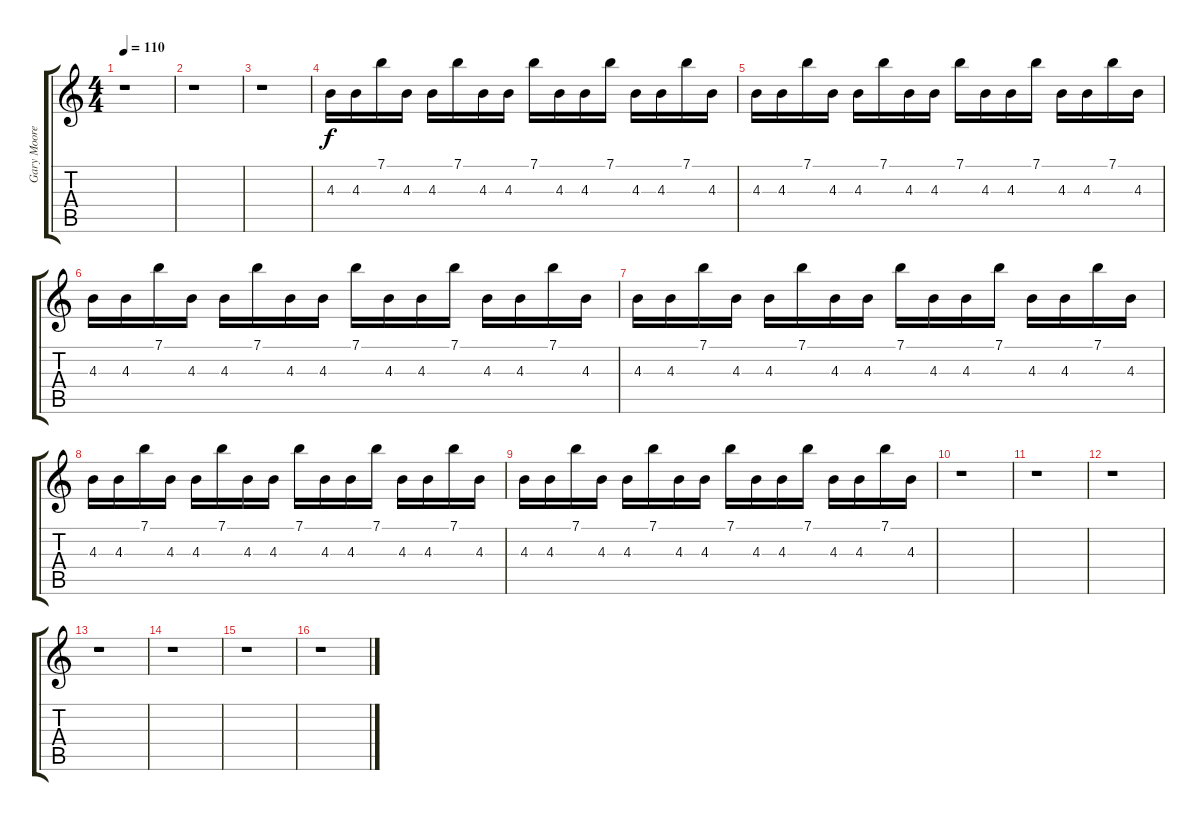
\track ("Gary Moore" "Gary Moore") {instrument overdrivenguitar}
\staff {score tabs}
\tuning (E4 B3 G3 D3 A2 E2) {hide}
\ts (4 4)
\tempo 110
\clef g2
\ks c
r.1{dy f} |
r.1 |
r.1 |
4.3.16 4.3.16 7.1.16 4.3.16 4.3.16 7.1.16 4.3.16 4.3.16 7.1.16 4.3.16 4.3.16 7.1.16 4.3.16 4.3.16 7.1.16 4.3.16 |
4.3.16 4.3.16 7.1.16 4.3.16 4.3.16 7.1.16 4.3.16 4.3.16 7.1.16 4.3.16 4.3.16 7.1.16 4.3.16 4.3.16 7.1.16 4.3.16 |
4.3.16 4.3.16 7.1.16 4.3.16 4.3.16 7.1.16 4.3.16 4.3.16 7.1.16 4.3.16 4.3.16 7.1.16 4.3.16 4.3.16 7.1.16 4.3.16 |
4.3.16 4.3.16 7.1.16 4.3.16 4.3.16 7.1.16 4.3.16 4.3.16 7.1.16 4.3.16 4.3.16 7.1.16 4.3.16 4.3.16 7.1.16 4.3.16 |
4.3.16 4.3.16 7.1.16 4.3.16 4.3.16 7.1.16 4.3.16 4.3.16 7.1.16 4.3.16 4.3.16 7.1.16 4.3.16 4.3.16 7.1.16 4.3.16 |
4.3.16 4.3.16 7.1.16 4.3.16 4.3.16 7.1.16 4.3.16 4.3.16 7.1.16 4.3.16 4.3.16 7.1.16 4.3.16 4.3.16 7.1.16 4.3.16 |
r.1 |
r.1 |
r.1 |
r.1 |
r.1 |
r.1 |
r.1
